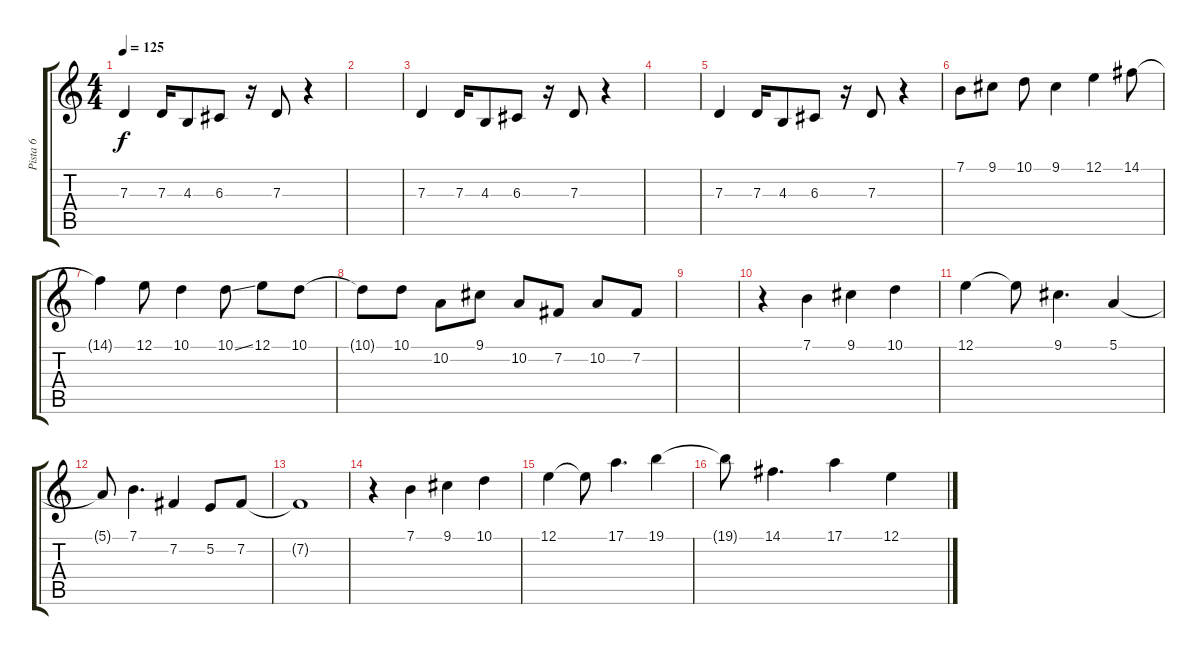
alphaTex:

\track ("Pista 6" "Pista 6") {instrument stringensemble1}
\staff {score tabs}
\tuning (E4 B3 G3 D3 A2 E2) {hide}
\ts (4 4)
\tempo 125
\clef g2
\ks c
7.3.4{dy f} 7.3.16 4.3.8 6.3.8 r.16 7.3.8 r.4 |
|
7.3.4 7.3.16 4.3.8 6.3.8 r.16 7.3.8 r.4 |
|
7.3.4 7.3.16 4.3.8 6.3.8 r.16 7.3.8 r.4 |
7.1.8 9.1.8 10.1.8 9.1.4 12.1.4 14.1.8 |
14.1{t}.4 12.1.8 10.1.4 10.1{ss}.8 12.1.8 10.1.8 |
10.1{t}.8 10.1.8 10.2.8 9.1.8 10.2.8 7.2.8 10.2.8 7.2.8 |
|
r.4 7.1.4 9.1.4 10.1.4 |
12.1.4 12.1{t}.8 9.1.4{d} 5.1.4 |
5.1{t}.8 7.1.4{d} 7.2.4 5.2.8 7.2.8 |
7.2{t}.1 |
r.4 7.1.4 9.1.4 10.1.4 |
12.1.4 12.1{t}.8 17.1.4{d} 19.1.4 |
19.1{t}.8 14.1.4{d} 17.1.4 12.1.4
